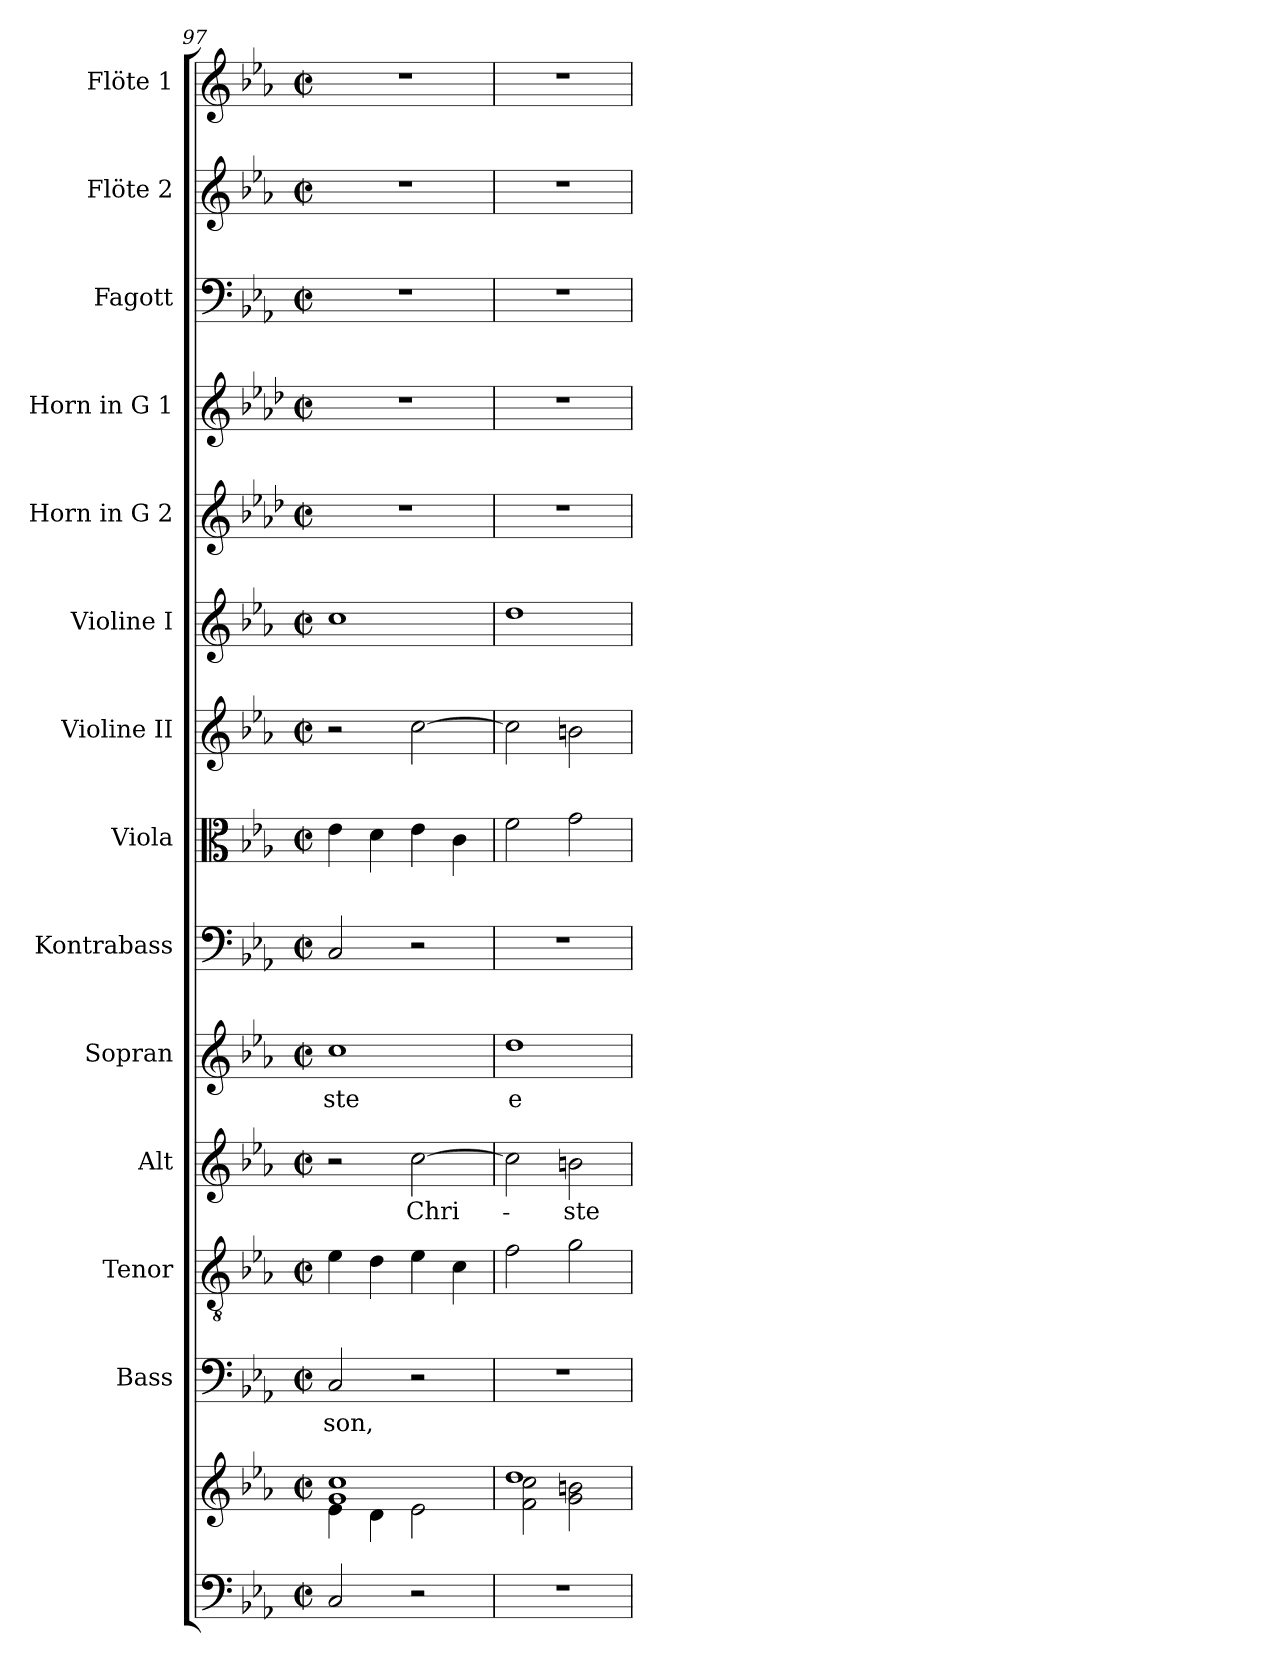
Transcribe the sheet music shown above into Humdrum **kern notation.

**kern	**kern	**kern	**text	**kern	**kern	**text	**kern	**text	**kern	**kern	**kern	**kern	**kern	**kern	**kern	**kern	**kern
*part14	*part14	*part13	*part13	*part12	*part11	*part11	*part10	*part10	*part9	*part8	*part7	*part6	*part5	*part4	*part3	*part2	*part1
*staff15	*staff14	*staff13	*staff13	*staff12	*staff11	*staff11	*staff10	*staff10	*staff9	*staff8	*staff7	*staff6	*staff5	*staff4	*staff3	*staff2	*staff1
*	*	*I"Bass	*	*I"Tenor	*I"Alt	*	*I"Sopran	*	*I"Kontrabass	*I"Viola	*I"Violine II	*I"Violine I	*I"Horn in G 2	*I"Horn in G 1	*I"Fagott	*I"Flöte 2	*I"Flöte 1
*	*	*I'B.	*	*I'T.	*I'A.	*	*I'S.	*	*I'Kb.	*I'Vla.	*I'Vl. II	*I'Vl. I	*	*	*I'Fg.	*I'Fl. 2	*I'Fl. 1
*clefF4	*clefG2	*clefF4	*	*clefGv2	*clefG2	*	*clefG2	*	*clefF4	*clefC3	*clefG2	*clefG2	*clefG2	*clefG2	*clefF4	*clefG2	*clefG2
*	*	*	*	*	*	*	*	*	*ITrd7c12	*	*	*	*ITrd3c5	*ITrd3c5	*	*	*
*k[b-e-a-]	*k[b-e-a-]	*k[b-e-a-]	*	*k[b-e-a-]	*k[b-e-a-]	*	*k[b-e-a-]	*	*k[b-e-a-]	*k[b-e-a-]	*k[b-e-a-]	*k[b-e-a-]	*k[b-e-a-]	*k[b-e-a-]	*k[b-e-a-]	*k[b-e-a-]	*k[b-e-a-]
*E-:	*E-:	*E-:	*	*E-:	*E-:	*	*E-:	*	*E-:	*E-:	*E-:	*E-:	*E-:	*E-:	*E-:	*E-:	*E-:
*M2/2	*M2/2	*M2/2	*	*M2/2	*M2/2	*	*M2/2	*	*M2/2	*M2/2	*M2/2	*M2/2	*M2/2	*M2/2	*M2/2	*M2/2	*M2/2
*met(c|)	*met(c|)	*met(c|)	*	*met(c|)	*met(c|)	*	*met(c|)	*	*met(c|)	*met(c|)	*met(c|)	*met(c|)	*met(c|)	*met(c|)	*met(c|)	*met(c|)	*met(c|)
=97	=97	=97	=97	=97	=97	=97	=97	=97	=97	=97	=97	=97	=97	=97	=97	=97	=97
*	*^	*	*	*	*	*	*	*	*	*	*	*	*	*	*	*	*
!	!	!	!	!LO:LY:b	!	!	!	!	!LO:LY:b	!	!	!	!	!	!	!	!	!
2C/	1g 1cc	4e-\	2C/	-son,	4e-\	2r	.	1cc	-ste	2CC/	4e-\	2r	1cc	1r	1r	1r	1r	1r
.	.	4d\	.	.	4d\	.	.	.	.	.	4d\	.	.	.	.	.	.	.
!	!	!	!	!	!	!	!LO:LY:b	!	!	!	!	!	!	!	!	!	!	!
2r	.	2e-\	2r	.	4e-\	[2cc\	Chri-	.	.	2r	4e-\	[2cc\	.	.	.	.	.	.
.	.	.	.	.	4c\	.	.	.	.	.	4c\	.	.	.	.	.	.	.
=98	=98	=98	=98	=98	=98	=98	=98	=98	=98	=98	=98	=98	=98	=98	=98	=98	=98	=98
!	!	!	!	!	!	!	!	!	!LO:LY:b	!	!	!	!	!	!	!	!	!
1r	1dd	2f\ 2cc\	1r	.	2f\	2cc\]	.	1dd	e-	1r	2f\	2cc\]	1dd	1r	1r	1r	1r	1r
!	!	!	!	!	!	!	!LO:LY:b	!	!	!	!	!	!	!	!	!	!	!
.	.	2g\ 2bn\	.	.	2g\	2bn\	-ste	.	.	.	2g\	2bn\	.	.	.	.	.	.
*	*v	*v	*	*	*	*	*	*	*	*	*	*	*	*	*	*	*	*
=	=	=	=	=	=	=	=	=	=	=	=	=	=	=	=	=	=
*-	*-	*-	*-	*-	*-	*-	*-	*-	*-	*-	*-	*-	*-	*-	*-	*-	*-
